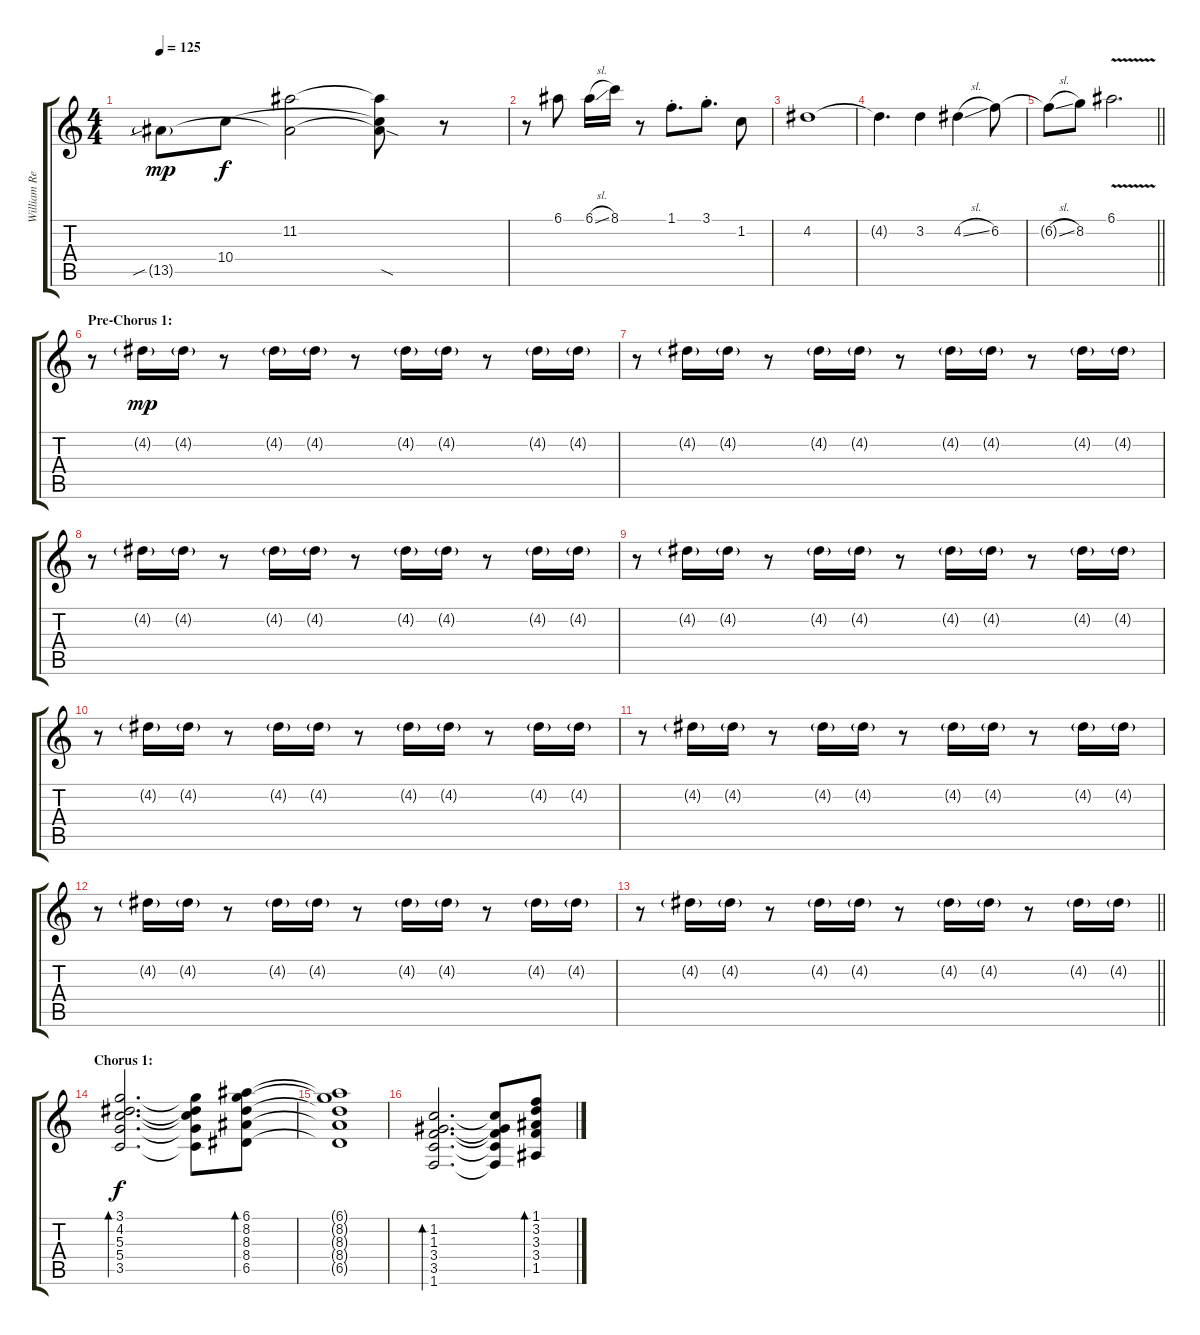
\track ("William Rees (Lead Guitar)" "William Re") {instrument electricguitarjazz bank 255}
\staff {score tabs}
\tuning (E4 B3 G3 D3 A2 E2) {hide}
\ts (4 4)
\tempo 125
\clef g2
\ks c
13.5{sib g}.8{dy mp} 10.4.8{dy f} (11.2 13.5{t}).2 (11.2{t} 10.4{t} 13.5{sod t}).8 r.8 |
r.8{volume 13} 6.1.8 6.1{sl}.16 8.1.16 r.8 1.1{st}.8{d} 3.1{st}.8{d} 1.2.8 |
4.2.1 |
4.2{t}.4{d} 3.2.4 4.2{sl}.4 6.2.8 |
\barLineRight lightlight
6.2{sl t}.8 8.2.8 6.1{v}.2{d} |
\section ("" "Pre-Chorus 1:")
r.8 4.2{g}.16{dy mp} 4.2{g}.16 r.8 4.2{g}.16 4.2{g}.16 r.8 4.2{g}.16 4.2{g}.16 r.8 4.2{g}.16 4.2{g}.16 |
r.8 4.2{g}.16 4.2{g}.16 r.8 4.2{g}.16 4.2{g}.16 r.8 4.2{g}.16 4.2{g}.16 r.8 4.2{g}.16 4.2{g}.16 |
r.8 4.2{g}.16 4.2{g}.16 r.8 4.2{g}.16 4.2{g}.16 r.8 4.2{g}.16 4.2{g}.16 r.8 4.2{g}.16 4.2{g}.16 |
r.8 4.2{g}.16 4.2{g}.16 r.8 4.2{g}.16 4.2{g}.16 r.8 4.2{g}.16 4.2{g}.16 r.8 4.2{g}.16 4.2{g}.16 |
r.8 4.2{g}.16 4.2{g}.16 r.8 4.2{g}.16 4.2{g}.16 r.8 4.2{g}.16 4.2{g}.16 r.8 4.2{g}.16 4.2{g}.16 |
r.8 4.2{g}.16 4.2{g}.16 r.8 4.2{g}.16 4.2{g}.16 r.8 4.2{g}.16 4.2{g}.16 r.8 4.2{g}.16 4.2{g}.16 |
r.8 4.2{g}.16 4.2{g}.16 r.8 4.2{g}.16 4.2{g}.16 r.8 4.2{g}.16 4.2{g}.16 r.8 4.2{g}.16 4.2{g}.16 |
\barLineRight lightlight
r.8 4.2{g}.16 4.2{g}.16 r.8 4.2{g}.16 4.2{g}.16 r.8 4.2{g}.16 4.2{g}.16 r.8 4.2{g}.16 4.2{g}.16 |
\section ("" "Chorus 1:")
(3.1 4.2 5.3 5.4 3.5).2{d bd 60 dy f volume 16 instrument electricguitarclean} (3.1{t} 4.2{t} 5.3{t} 5.4{t} 3.5{t}).8 (6.1 8.2 8.3 8.4 6.5).8{bd 60} |
(6.1{t} 8.2{t} 8.3{t} 8.4{t} 6.5{t}).1 |
(1.2 1.3 3.4 3.5 1.6).2{d bd 60 volume 16 instrument electricguitarclean} (1.2{t} 1.3{t} 3.4{t} 3.5{t} 1.6{t}).8 (1.1 3.2 3.3 3.4 1.5).8{bd 60}
